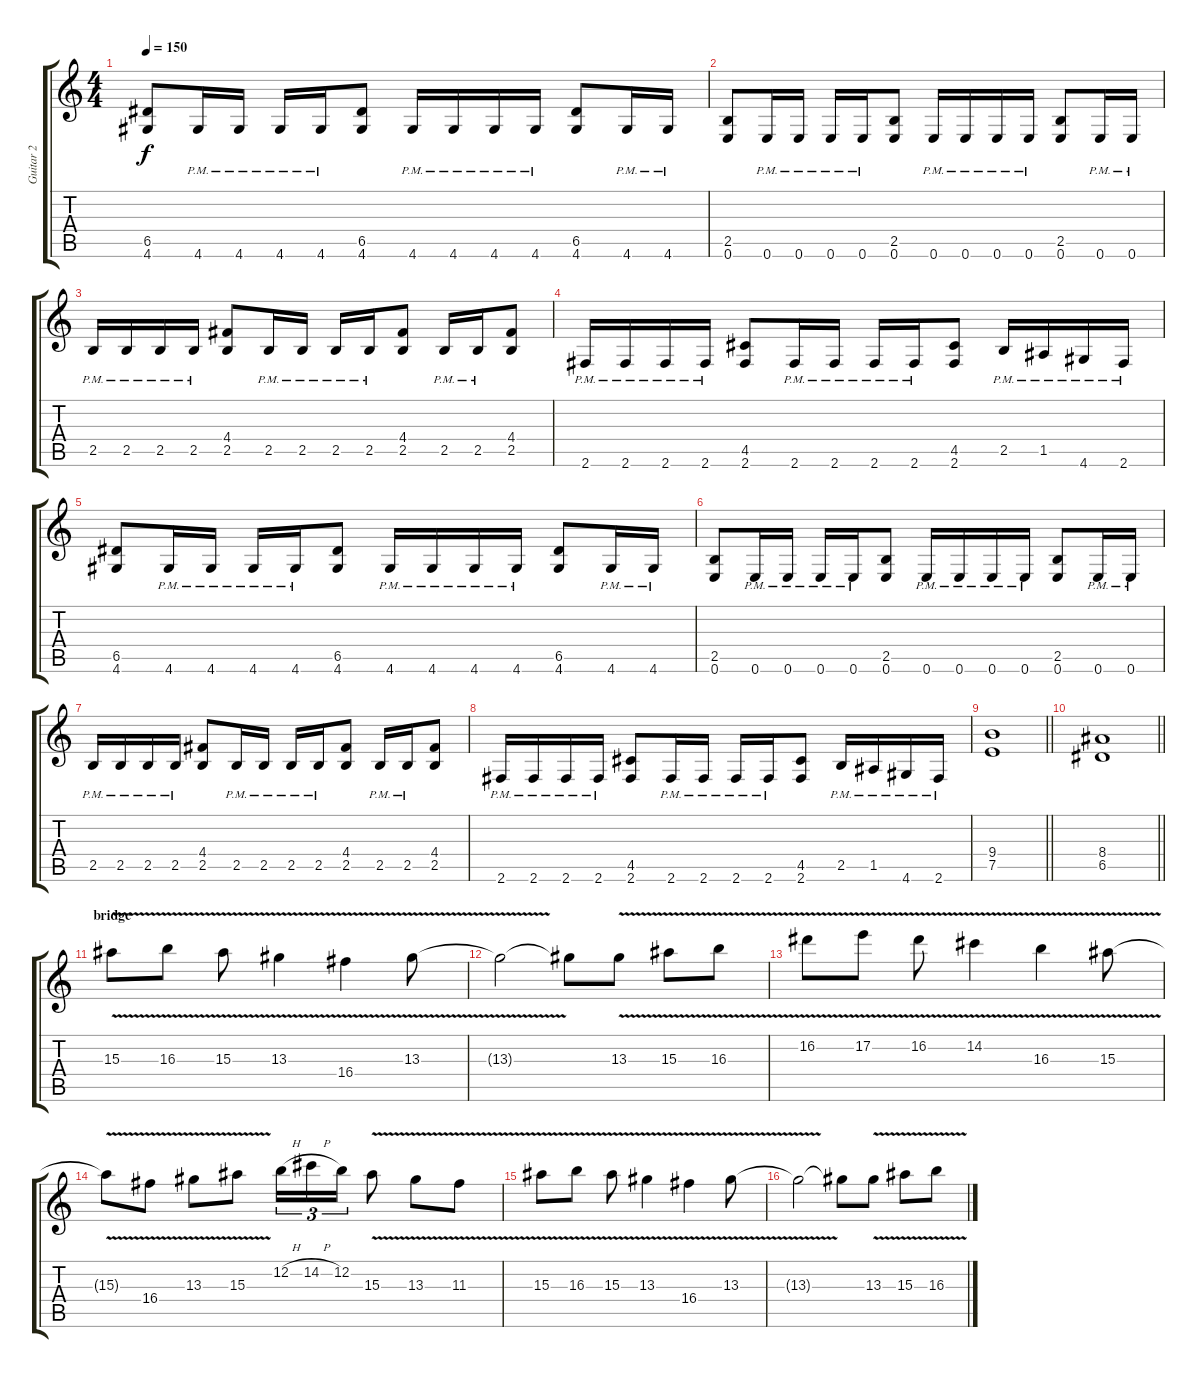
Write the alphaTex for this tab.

\track ("Guitar 2" "Guitar 2") {instrument distortionguitar}
\staff {score tabs}
\tuning (E4 B3 G3 D3 A2 E2) {hide}
\ts (4 4)
\tempo 150
\clef g2
\ks c
(6.5 4.6).8{dy f} 4.6{pm}.16 4.6{pm}.16 4.6{pm}.16 4.6{pm}.16 (6.5 4.6).8 4.6{pm}.16 4.6{pm}.16 4.6{pm}.16 4.6{pm}.16 (6.5 4.6).8 4.6{pm}.16 4.6{pm}.16 |
(2.5 0.6).8 0.6{pm}.16 0.6{pm}.16 0.6{pm}.16 0.6{pm}.16 (2.5 0.6).8 0.6{pm}.16 0.6{pm}.16 0.6{pm}.16 0.6{pm}.16 (2.5 0.6).8 0.6{pm}.16 0.6{pm}.16 |
2.5{pm}.16 2.5{pm}.16 2.5{pm}.16 2.5{pm}.16 (4.4 2.5).8 2.5{pm}.16 2.5{pm}.16 2.5{pm}.16 2.5{pm}.16 (4.4 2.5).8 2.5{pm}.16 2.5{pm}.16 (4.4 2.5).8 |
2.6{pm}.16 2.6{pm}.16 2.6{pm}.16 2.6{pm}.16 (4.5 2.6).8 2.6{pm}.16 2.6{pm}.16 2.6{pm}.16 2.6{pm}.16 (4.5 2.6).8 2.5{pm}.16 1.5{pm}.16 4.6{pm}.16 2.6{pm}.16 |
(6.5 4.6).8 4.6{pm}.16 4.6{pm}.16 4.6{pm}.16 4.6{pm}.16 (6.5 4.6).8 4.6{pm}.16 4.6{pm}.16 4.6{pm}.16 4.6{pm}.16 (6.5 4.6).8 4.6{pm}.16 4.6{pm}.16 |
(2.5 0.6).8 0.6{pm}.16 0.6{pm}.16 0.6{pm}.16 0.6{pm}.16 (2.5 0.6).8 0.6{pm}.16 0.6{pm}.16 0.6{pm}.16 0.6{pm}.16 (2.5 0.6).8 0.6{pm}.16 0.6{pm}.16 |
2.5{pm}.16 2.5{pm}.16 2.5{pm}.16 2.5{pm}.16 (4.4 2.5).8 2.5{pm}.16 2.5{pm}.16 2.5{pm}.16 2.5{pm}.16 (4.4 2.5).8 2.5{pm}.16 2.5{pm}.16 (4.4 2.5).8 |
2.6{pm}.16 2.6{pm}.16 2.6{pm}.16 2.6{pm}.16 (4.5 2.6).8 2.6{pm}.16 2.6{pm}.16 2.6{pm}.16 2.6{pm}.16 (4.5 2.6).8 2.5{pm}.16 1.5{pm}.16 4.6{pm}.16 2.6{pm}.16 |
\barLineRight lightlight
(9.4 7.5).1 |
\barLineRight lightlight
(8.4 6.5).1 |
\section ("" "bridge")
15.3{v}.8 16.3{v}.8 15.3{v}.8 13.3{v}.4 16.4{v}.4 13.3{v}.8 |
13.3{t}.2 13.3{t}.8 13.3{v}.8 15.3{v}.8 16.3{v}.8 |
16.2{v}.8 17.2{v}.8 16.2{v}.8 14.2{v}.4 16.3{v}.4 15.3{v}.8 |
15.3{t}.8 16.4{v}.8 13.3{v}.8 15.3{v}.8 12.2{h}.16{tu (3 2)} 14.2{h}.16{tu (3 2)} 12.2.16{tu (3 2)} 15.3{v}.8 13.3{v}.8 11.3{v}.8 |
15.3{v}.8 16.3{v}.8 15.3{v}.8 13.3{v}.4 16.4{v}.4 13.3{v}.8 |
13.3{t}.2 13.3{t}.8 13.3{v}.8 15.3{v}.8 16.3{v}.8
